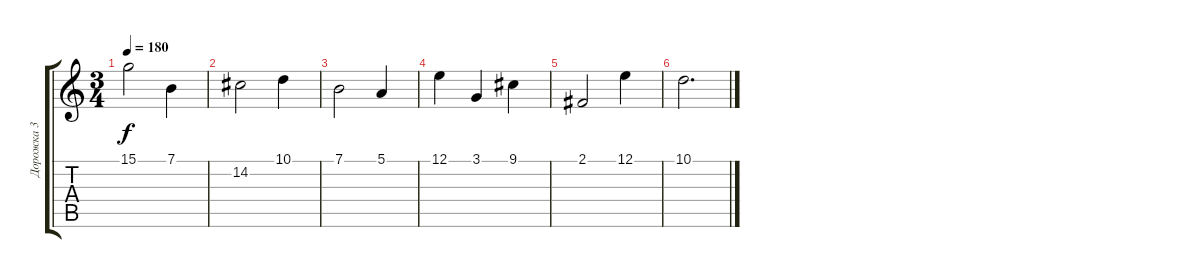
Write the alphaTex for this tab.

\track ("Дорожка 3" "Дорожка 3") {instrument flute}
\staff {score tabs}
\tuning (E4 B3 G3 D3 A2 E2) {hide}
\ts (3 4)
\tempo 180
\clef g2
\ks c
15.1.2{dy f} 7.1.4 |
14.2.2 10.1.4 |
7.1.2 5.1.4 |
12.1.4 3.1.4 9.1.4 |
2.1.2 12.1.4 |
10.1.2{d}
